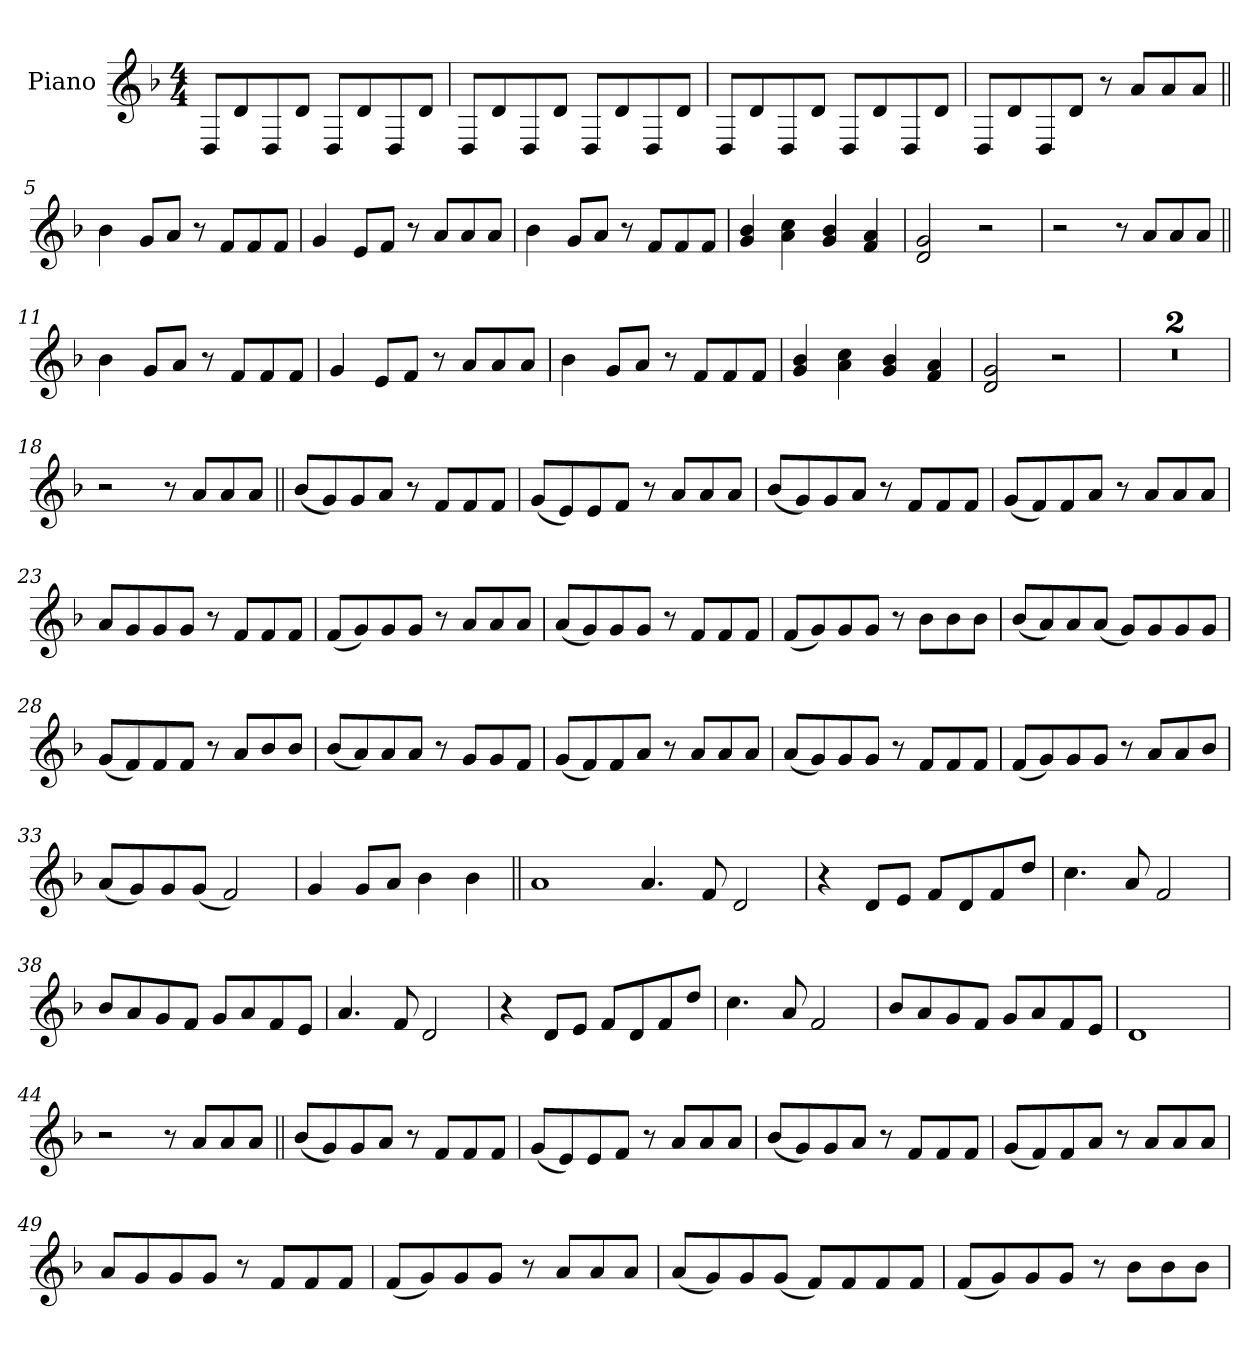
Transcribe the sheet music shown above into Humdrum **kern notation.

**kern
*part1
*staff1
*I"Piano
*I'Pno.
*clefG2
*k[b-]
*M4/4
=1
8D!L
8d!
8D!
8d!J
8D!L
8d!
8D!
8d!J
=2
8D!L
8d!
8D!
8d!J
8D!L
8d!
8D!
8d!J
=3
8D!L
8d!
8D!
8d!J
8D!L
8d!
8D!
8d!J
=4
8D!L
8d!
8D!
8d!J
8r
8aL
8a
8aJ
=5||
4b-
8gL
8aJ
8r
8fL
8f
8fJ
=6
4g
8eL
8fJ
8r
8aL
8a
8aJ
=7
4b-
8gL
8aJ
8r
8fL
8f
8fJ
=8
4g 4b-
4a 4cc
4g 4b-
4f 4a
=9
2d 2g
2r
=10
2r
8r
8aL
8a
8aJ
=11||
4b-
8gL
8aJ
8r
8fL
8f
8fJ
=12
4g
8eL
8fJ
8r
8aL
8a
8aJ
=13
4b-
8gL
8aJ
8r
8fL
8f
8fJ
=14
4g 4b-
4a 4cc
4g 4b-
4f 4a
=15
2d 2g
2r
=16
1r
=17
1r
=18
2r
8r
8aL
8a
8aJ
=19||
(<8b-L
8g)
8g
8aJ
8r
8fL
8f
8fJ
=20
(<8gL
8e)
8e
8fJ
8r
8aL
8a
8aJ
=21
(<8b-L
8g)
8g
8aJ
8r
8fL
8f
8fJ
=22
(<8gL
8f)
8f
8aJ
8r
8aL
8a
8aJ
=23
8aL
8g
8g
8gJ
8r
8fL
8f
8fJ
=24
(<8fL
8g)
8g
8gJ
8r
8aL
8a
8aJ
=25
(<8aL
8g)
8g
8gJ
8r
8fL
8f
8fJ
=26
(<8fL
8g)
8g
8gJ
8r
8b-L
8b-
8b-J
=27
(<8b-L
8a)
8a
(<8aJ
8gL)
8g
8g
8gJ
=28
(<8gL
8f)
8f
8fJ
8r
8aL
8b-
8b-J
=29
(<8b-L
8a)
8a
8aJ
8r
8gL
8g
8fJ
=30
(<8gL
8f)
8f
8aJ
8r
8aL
8a
8aJ
=31
(<8aL
8g)
8g
8gJ
8r
8fL
8f
8fJ
=32
(<8fL
8g)
8g
8gJ
8r
8aL
8a
8b-J
=33
(<8aL
8g)
8g
(<8gJ
2f)
=34
4g
8gL
8aJ
4b-
4b-
=35||
1a
4.a!
8f!
2d!
=36
4r
8d!L
8e!J
8f!L
8d!
8f!
8dd!J
=37
4.cc!
8a!
2f!
=38
8b-!L
8a!
8g!
8f!J
8g!L
8a!
8f!
8e!J
=39
4.a!
8f!
2d!
=40
4r
8d!L
8e!J
8f!L
8d!
8f!
8dd!J
=41
4.cc!
8a!
2f!
=42
8b-!L
8a!
8g!
8f!J
8g!L
8a!
8f!
8e!J
=43
1d!
=44
2r
8r
8aL
8a
8aJ
=45||
(<8b-L
8g)
8g
8aJ
8r
8fL
8f
8fJ
=46
(<8gL
8e)
8e
8fJ
8r
8aL
8a
8aJ
=47
(<8b-L
8g)
8g
8aJ
8r
8fL
8f
8fJ
=48
(<8gL
8f)
8f
8aJ
8r
8aL
8a
8aJ
=49
8aL
8g
8g
8gJ
8r
8fL
8f
8fJ
=50
(<8fL
8g)
8g
8gJ
8r
8aL
8a
8aJ
=51
(<8aL
8g)
8g
(<8gJ
8fL)
8f
8f
8fJ
=52
(<8fL
8g)
8g
8gJ
8r
8b-L
8b-
8b-J
=
*-
